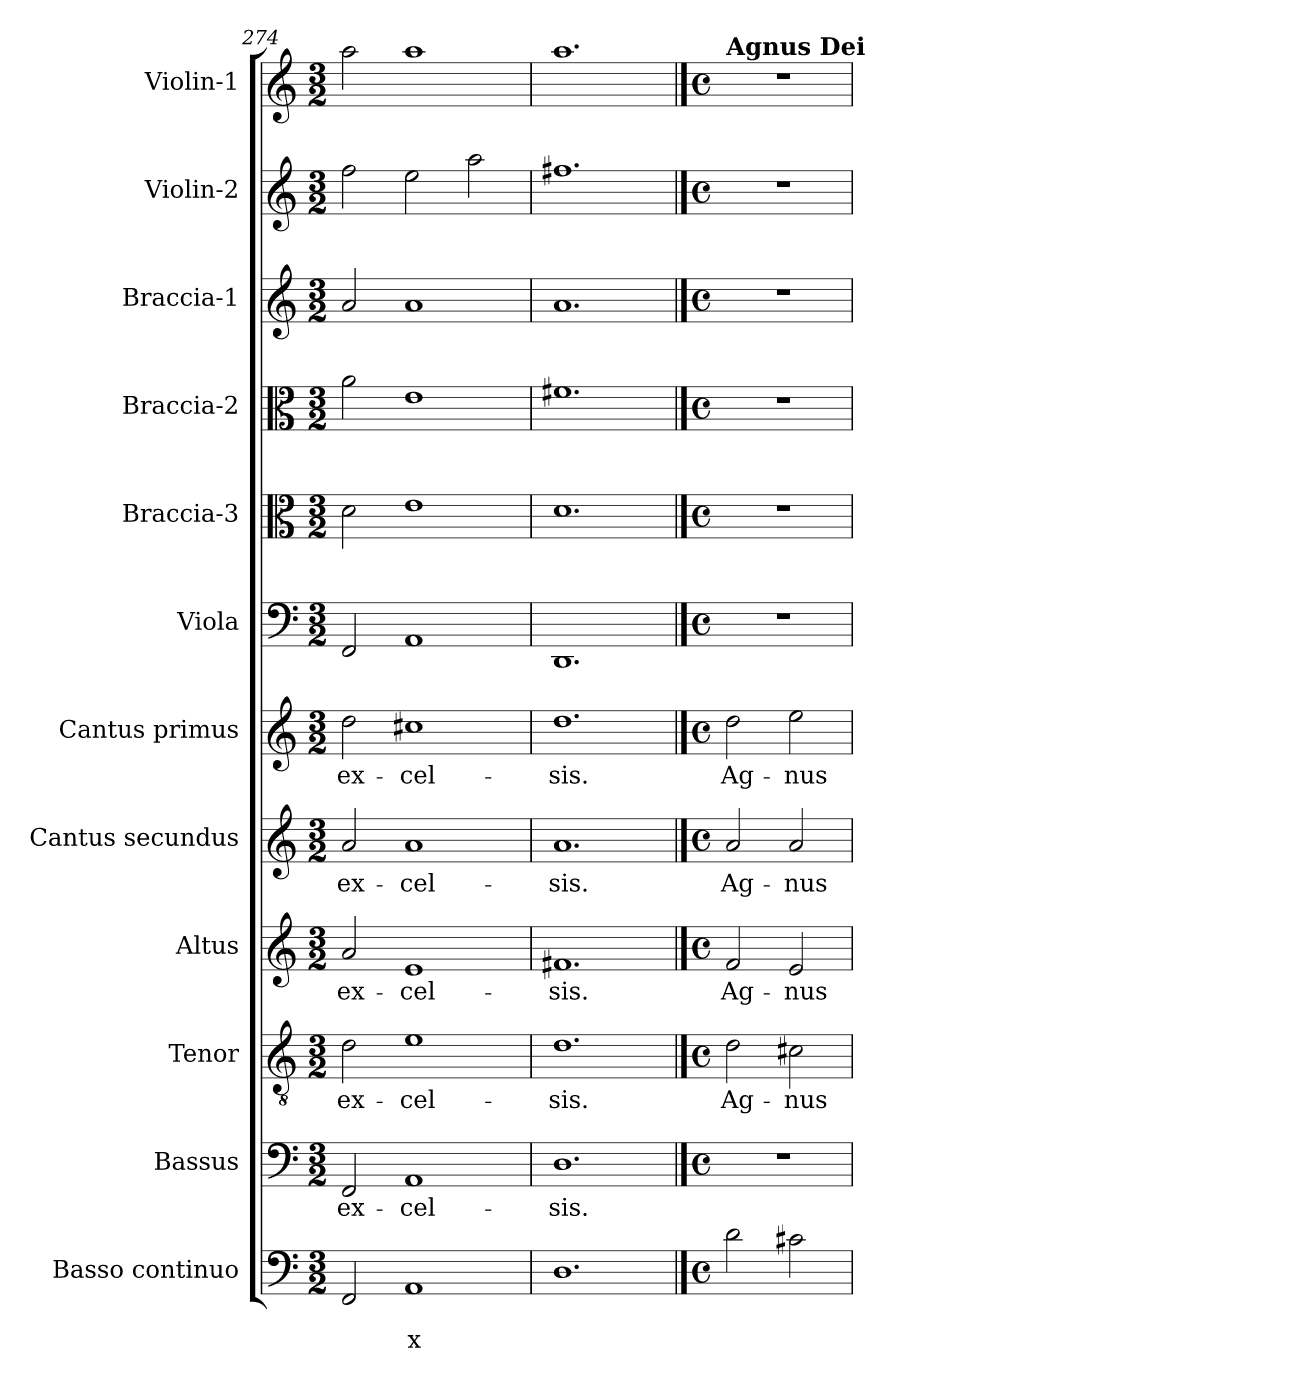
**kern	**text	**text	**kern	**text	**kern	**text	**kern	**text	**kern	**text	**kern	**text	**kern	**kern	**kern	**kern	**kern	**kern
*part12	*part12	*part12	*part11	*part11	*part10	*part10	*part9	*part9	*part8	*part8	*part7	*part7	*part6	*part5	*part4	*part3	*part2	*part1
*staff12	*staff12	*staff12	*staff11	*staff11	*staff10	*staff10	*staff9	*staff9	*staff8	*staff8	*staff7	*staff7	*staff6	*staff5	*staff4	*staff3	*staff2	*staff1
*I"Basso continuo	*	*	*I"Bassus	*	*I"Tenor	*	*I"Altus	*	*I"Cantus secundus	*	*I"Cantus primus	*	*I"Viola	*I"Braccia-3	*I"Braccia-2	*I"Braccia-1	*I"Violin-2	*I"Violin-1
*I'BC	*	*	*I'B	*	*I'T	*	*I'A	*	*I'C2	*	*I'C1	*	*I'Va	*I'Br3	*I'Br2	*I'Br1	*I'Vi2	*I'Vi1
*clefF4	*	*	*clefF4	*	*clefGv2	*	*clefG2	*	*clefG2	*	*clefG2	*	*clefF4	*clefC3	*clefC3	*clefG2	*clefG2	*clefG2
*k[]	*	*	*k[]	*	*k[]	*	*k[]	*	*k[]	*	*k[]	*	*k[]	*k[]	*k[]	*k[]	*k[]	*k[]
*C:	*	*	*C:	*	*C:	*	*C:	*	*C:	*	*C:	*	*C:	*C:	*C:	*C:	*C:	*C:
*M3/2	*	*	*M3/2	*	*M3/2	*	*M3/2	*	*M3/2	*	*M3/2	*	*M3/2	*M3/2	*M3/2	*M3/2	*M3/2	*M3/2
=274	=274	=274	=274	=274	=274	=274	=274	=274	=274	=274	=274	=274	=274	=274	=274	=274	=274	=274
!	!	!	!	!LO:LY:b	!	!	!	!	!	!	!	!	!	!	!	!	!	!
!	!	!	!	!	!	!LO:LY:b	!	!	!	!	!	!	!	!	!	!	!	!
!	!	!	!	!	!	!	!	!LO:LY:b	!	!	!	!	!	!	!	!	!	!
!	!	!	!	!	!	!	!	!	!	!LO:LY:b	!	!	!	!	!	!	!	!
!	!	!	!	!	!	!	!	!	!	!	!	!LO:LY:b	!	!	!	!	!	!
2FF/	.	.	2FF/	ex-	2d\	ex-	2a/	ex-	2a/	ex-	2dd\	ex-	2FF/	2d\	2a\	2a/	2ff\	2aa\
!	!	!LO:LY:b	!	!	!	!	!	!	!	!	!	!	!	!	!	!	!	!
!	!	!	!	!LO:LY:b	!	!	!	!	!	!	!	!	!	!	!	!	!	!
!	!	!	!	!	!	!LO:LY:b	!	!	!	!	!	!	!	!	!	!	!	!
!	!	!	!	!	!	!	!	!LO:LY:b	!	!	!	!	!	!	!	!	!	!
!	!	!	!	!	!	!	!	!	!	!LO:LY:b	!	!	!	!	!	!	!	!
!	!	!	!	!	!	!	!	!	!	!	!	!LO:LY:b	!	!	!	!	!	!
1AA	.	x	1AA	-cel-	1e	-cel-	1e	-cel-	1a	-cel-	1cc#X	-cel-	1AA	1e	1e	1a	2ee\	1aa
.	.	.	.	.	.	.	.	.	.	.	.	.	.	.	.	.	2aa\	.
=275	=275	=275	=275	=275	=275	=275	=275	=275	=275	=275	=275	=275	=275	=275	=275	=275	=275	=275
!	!	!	!	!LO:LY:b	!	!	!	!	!	!	!	!	!	!	!	!	!	!
!	!	!	!	!	!	!LO:LY:b	!	!	!	!	!	!	!	!	!	!	!	!
!	!	!	!	!	!	!	!	!LO:LY:b	!	!	!	!	!	!	!	!	!	!
!	!	!	!	!	!	!	!	!	!	!LO:LY:b	!	!	!	!	!	!	!	!
!	!	!	!	!	!	!	!	!	!	!	!	!LO:LY:b	!	!	!	!	!	!
1.D	.	.	1.D	-sis.	1.d	-sis.	1.f#X	-sis.	1.a	-sis.	1.dd	-sis.	1.DD	1.d	1.f#X	1.a	1.ff#X	1.aa
!!LO:PB:g=z
==275X6	==275X6	==275X6	==275X6	==275X6	==275X6	==275X6	==275X6	==275X6	==275X6	==275X6	==275X6	==275X6	==275X6	==275X6	==275X6	==275X6	==275X6	==275X6
*M4/4	*	*	*M4/4	*	*M4/4	*	*M4/4	*	*M4/4	*	*M4/4	*	*M4/4	*M4/4	*M4/4	*M4/4	*M4/4	*M4/4
*met(c)	*	*	*met(c)	*	*met(c)	*	*met(c)	*	*met(c)	*	*met(c)	*	*met(c)	*met(c)	*met(c)	*met(c)	*met(c)	*met(c)
!	!	!	!	!	!	!LO:LY:b	!	!	!	!	!	!	!	!	!	!	!	!
!	!	!	!	!	!	!	!	!LO:LY:b	!	!	!	!	!	!	!	!	!	!
!	!	!	!	!	!	!	!	!	!	!LO:LY:b	!	!	!	!	!	!	!	!
!	!	!	!	!	!	!	!	!	!	!	!	!	!	!	!	!	!	!LO:TX:a:B:t=Agnus Dei
!	!	!	!	!	!	!	!	!	!	!	!	!LO:LY:b	!	!	!	!	!	!
2d\	.	.	1r	.	2d\	Ag-	2f/	Ag-	2a/	Ag-	2dd\	Ag-	1r	1r	1r	1r	1r	1r
!	!	!	!	!	!	!LO:LY:b	!	!	!	!	!	!	!	!	!	!	!	!
!	!	!	!	!	!	!	!	!LO:LY:b	!	!	!	!	!	!	!	!	!	!
!	!	!	!	!	!	!	!	!	!	!LO:LY:b	!	!	!	!	!	!	!	!
!	!	!	!	!	!	!	!	!	!	!	!	!LO:LY:b	!	!	!	!	!	!
2c#X\	.	.	.	.	2c#X\	-nus	2e/	-nus	2a/	-nus	2ee\	-nus	.	.	.	.	.	.
=	=	=	=	=	=	=	=	=	=	=	=	=	=	=	=	=	=	=
*-	*-	*-	*-	*-	*-	*-	*-	*-	*-	*-	*-	*-	*-	*-	*-	*-	*-	*-
